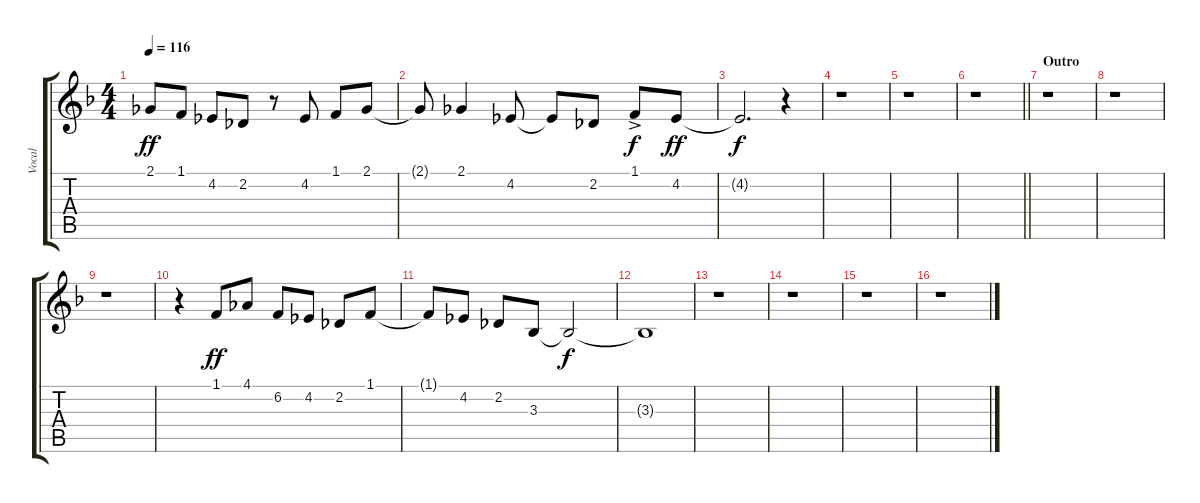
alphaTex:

\track ("Vocal" "Vocal") {instrument voiceoohs}
\staff {score tabs}
\tuning (E4 B3 G3 D3 A2 E2) {hide}
\ts (4 4)
\tempo 116
\clef g2
\ks dminor
2.1{t}.8{dy ff} 1.1.8 4.2.8 2.2.8 r.8 4.2.8 1.1.8 2.1.8 |
2.1{t}.8 2.1.4 4.2.8 4.2{t}.8 2.2.8 1.1{ac}.8{dy f} 4.2.8{dy ff} |
4.2{t}.2{d dy f} r.4 |
r.1 |
r.1 |
\barLineRight lightlight
r.1 |
\section ("" "Outro")
r.1 |
r.1 |
r.1 |
r.4 1.1.8{dy ff} 4.1.8 6.2.8 4.2.8 2.2.8 1.1.8 |
1.1{t}.8 4.2.8 2.2.8 3.3.8 3.3{t}.2{dy f} |
3.3{t}.1 |
r.1 |
r.1 |
r.1 |
r.1
